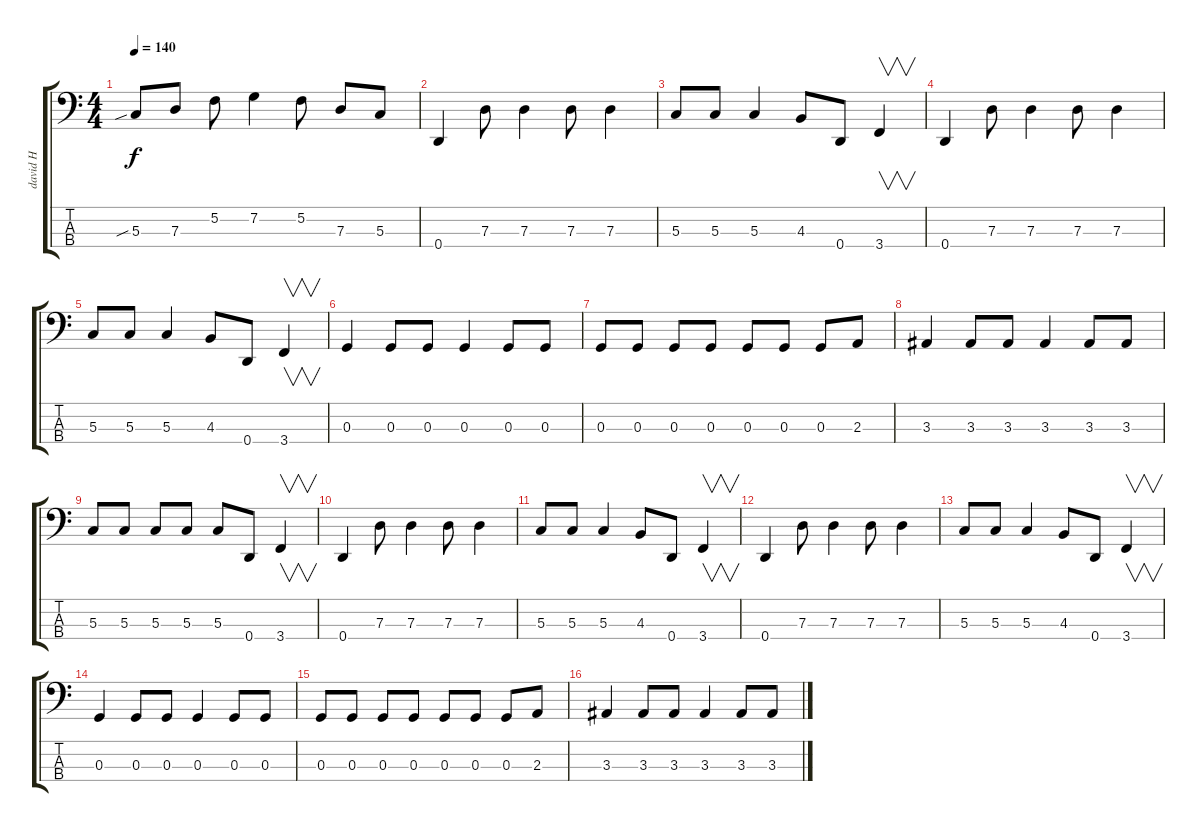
\track ("david H" "david H") {instrument electricbassfinger}
\staff {score tabs}
\tuning (F2 C2 G1 D1) {hide}
\ts (4 4)
\tempo 140
\clef f4
\ks c
5.3{sib}.8{dy f} 7.3.8 5.2.8 7.2.4 5.2.8 7.3.8 5.3.8 |
0.4.4{instrument electricbasspick} 7.3.8 7.3.4 7.3.8 7.3.4 |
5.3.8 5.3.8 5.3.4 4.3.8 0.4.8 3.4.4{v} |
0.4.4 7.3.8 7.3.4 7.3.8 7.3.4 |
5.3.8 5.3.8 5.3.4 4.3.8 0.4.8 3.4.4{v} |
0.3.4 0.3.8 0.3.8 0.3.4 0.3.8 0.3.8 |
0.3.8 0.3.8 0.3.8 0.3.8 0.3.8 0.3.8 0.3.8 2.3.8 |
3.3.4 3.3.8 3.3.8 3.3.4 3.3.8 3.3.8 |
5.3.8 5.3.8 5.3.8 5.3.8 5.3.8 0.4.8 3.4.4{v} |
0.4.4 7.3.8 7.3.4 7.3.8 7.3.4 |
5.3.8 5.3.8 5.3.4 4.3.8 0.4.8 3.4.4{v} |
0.4.4 7.3.8 7.3.4 7.3.8 7.3.4 |
5.3.8 5.3.8 5.3.4 4.3.8 0.4.8 3.4.4{v} |
0.3.4 0.3.8 0.3.8 0.3.4 0.3.8 0.3.8 |
0.3.8 0.3.8 0.3.8 0.3.8 0.3.8 0.3.8 0.3.8 2.3.8 |
3.3.4 3.3.8 3.3.8 3.3.4 3.3.8 3.3.8
